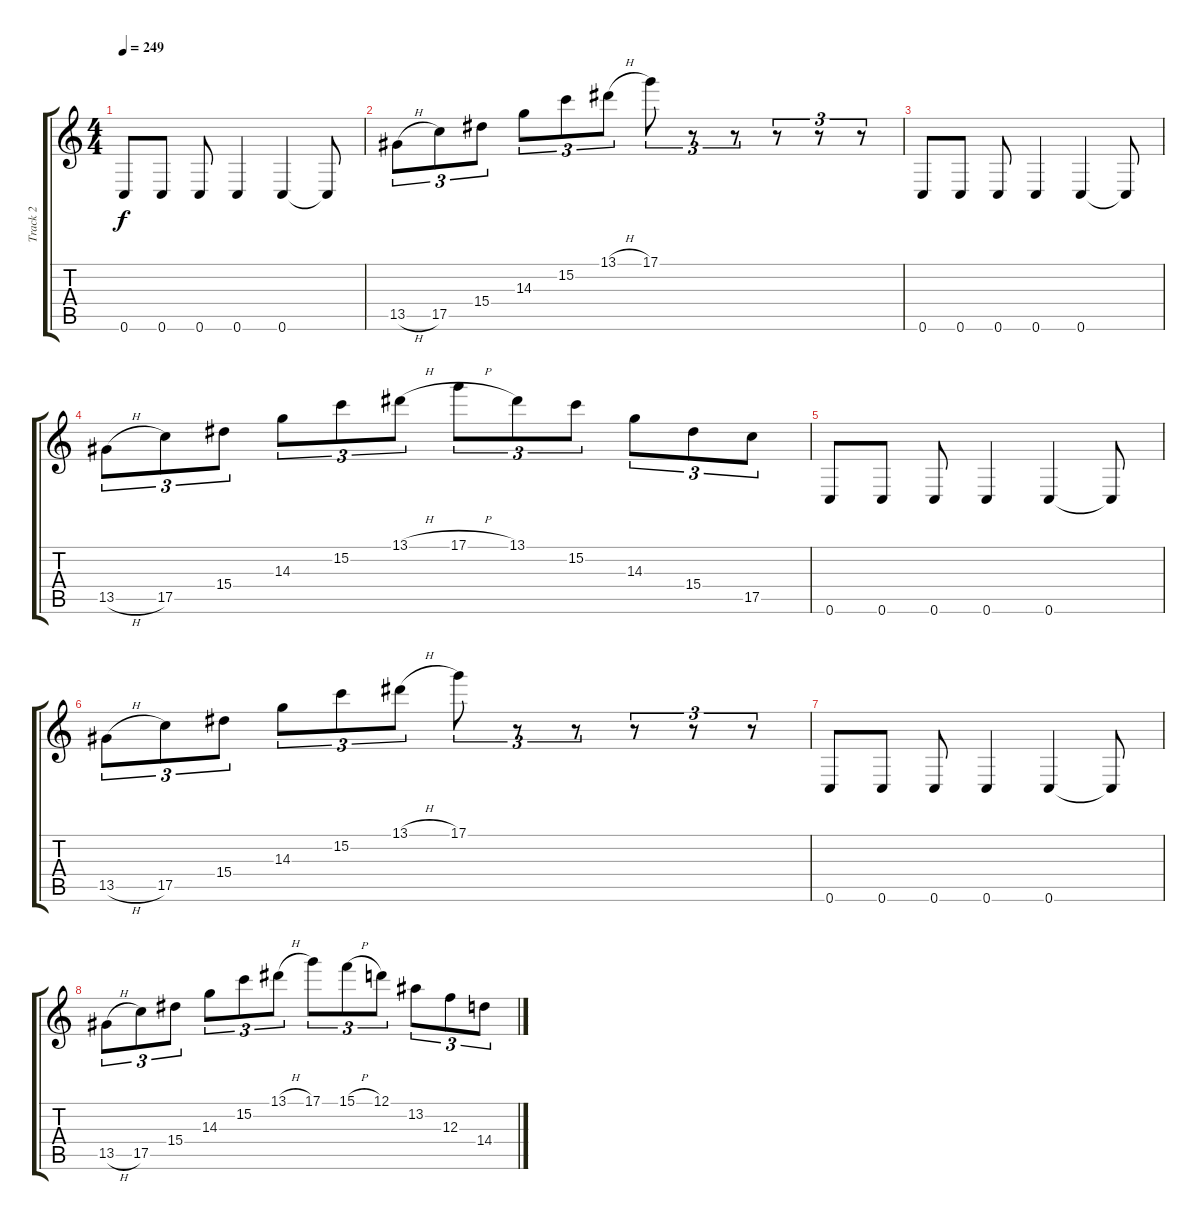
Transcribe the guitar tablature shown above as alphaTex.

\track ("Track 2" "Track 2") {instrument distortionguitar}
\staff {score tabs}
\tuning (D4 A3 F3 C3 G2 C2) {hide}
\ts (4 4)
\tempo 249
\clef g2
\ks c
0.6.8{dy f} 0.6.8 0.6.8 0.6.4 0.6.4 0.6{t}.8 |
13.5{h}.8{tu (3 2)} 17.5.8{tu (3 2)} 15.4.8{tu (3 2)} 14.3.8{tu (3 2)} 15.2.8{tu (3 2)} 13.1{h}.8{tu (3 2)} 17.1.8{tu (3 2)} r.8{tu (3 2)} r.8{tu (3 2)} r.8{tu (3 2)} r.8{tu (3 2)} r.8{tu (3 2)} |
0.6.8 0.6.8 0.6.8 0.6.4 0.6.4 0.6{t}.8 |
13.5{h}.8{tu (3 2)} 17.5.8{tu (3 2)} 15.4.8{tu (3 2)} 14.3.8{tu (3 2)} 15.2.8{tu (3 2)} 13.1{h}.8{tu (3 2)} 17.1{h}.8{tu (3 2)} 13.1.8{tu (3 2)} 15.2.8{tu (3 2)} 14.3.8{tu (3 2)} 15.4.8{tu (3 2)} 17.5.8{tu (3 2)} |
0.6.8 0.6.8 0.6.8 0.6.4 0.6.4 0.6{t}.8 |
13.5{h}.8{tu (3 2)} 17.5.8{tu (3 2)} 15.4.8{tu (3 2)} 14.3.8{tu (3 2)} 15.2.8{tu (3 2)} 13.1{h}.8{tu (3 2)} 17.1.8{tu (3 2)} r.8{tu (3 2)} r.8{tu (3 2)} r.8{tu (3 2)} r.8{tu (3 2)} r.8{tu (3 2)} |
0.6.8 0.6.8 0.6.8 0.6.4 0.6.4 0.6{t}.8 |
13.5{h}.8{tu (3 2)} 17.5.8{tu (3 2)} 15.4.8{tu (3 2)} 14.3.8{tu (3 2)} 15.2.8{tu (3 2)} 13.1{h}.8{tu (3 2)} 17.1.8{tu (3 2)} 15.1{h}.8{tu (3 2)} 12.1.8{tu (3 2)} 13.2.8{tu (3 2)} 12.3.8{tu (3 2)} 14.4.8{tu (3 2)}
